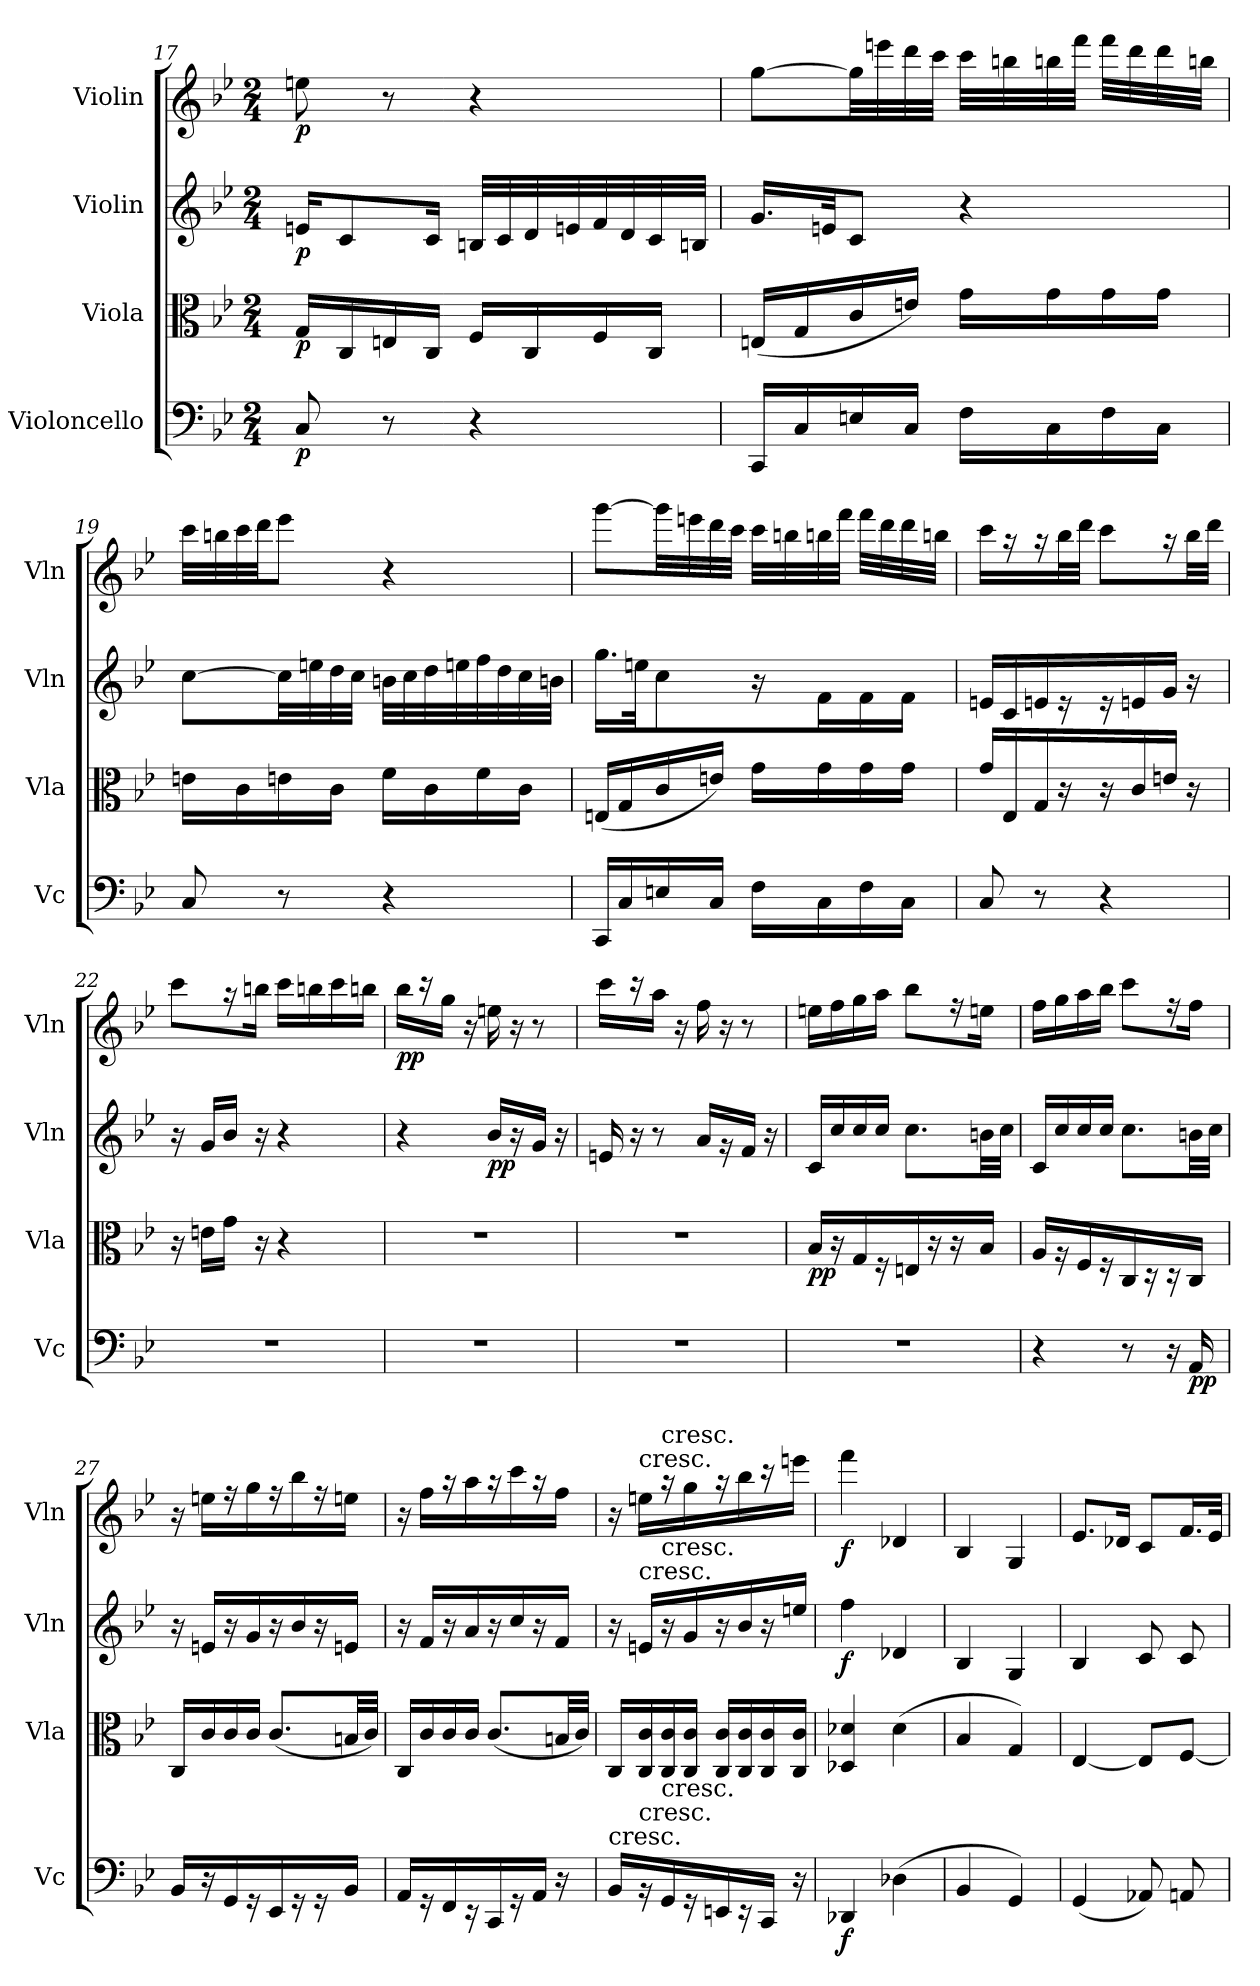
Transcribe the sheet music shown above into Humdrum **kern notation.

**kern	**dynam	**kern	**dynam	**kern	**dynam	**kern	**dynam
*part4	*part4	*part3	*part3	*part2	*part2	*part1	*part1
*staff4	*staff4	*staff3	*staff3	*staff2	*staff2	*staff1	*staff1
*I"Violoncello	*	*I"Viola	*	*I"Violin	*	*I"Violin	*
*I'Vc	*	*I'Vla	*	*I'Vln	*	*I'Vln	*
*clefF4	*	*clefC3	*	*clefG2	*	*clefG2	*
*k[b-e-]	*	*k[b-e-]	*	*k[b-e-]	*	*k[b-e-]	*
*M2/4	*	*M2/4	*	*M2/4	*	*M2/4	*
=17	=17	=17	=17	=17	=17	=17	=17
8C/	p	16G/LL	p	16en/KL	p	8een\	p
.	.	16C/	.	8c/	.	.	.
8r	.	16En/	.	.	.	8r	.
.	.	16C/JJ	.	16c/Jk	.	.	.
4r	.	16F/LL	.	32Bn/LLL	.	4r	.
.	.	.	.	32c/	.	.	.
.	.	16C/	.	32d/	.	.	.
.	.	.	.	32en/	.	.	.
.	.	16F/	.	32f/	.	.	.
.	.	.	.	32d/	.	.	.
.	.	16C/JJ	.	32c/	.	.	.
.	.	.	.	32Bn/JJJ	.	.	.
=18	=18	=18	=18	=18	=18	=18	=18
16CC/LL	.	(16En/LL	.	16.g/LL	.	[8gg\L	.
16C/	.	16G/	.	.	.	.	.
.	.	.	.	32en/JK	.	.	.
16En/	.	16c/	.	8c/J	.	32gg\LL]	.
.	.	.	.	.	.	32eeen\	.
16C/JJ	.	16en/JJ)	.	.	.	32ddd\	.
.	.	.	.	.	.	32ccc\JJJ	.
16F\LL	.	16g\LL	.	4r	.	32ccc\LLL	.
.	.	.	.	.	.	32bbn\	.
16C\	.	16g\	.	.	.	32bbn\	.
.	.	.	.	.	.	32fff\JJJ	.
16F\	.	16g\	.	.	.	32fff\LLL	.
.	.	.	.	.	.	32ddd\	.
16C\JJ	.	16g\JJ	.	.	.	32ddd\	.
.	.	.	.	.	.	32bbn\JJJ	.
=19	=19	=19	=19	=19	=19	=19	=19
8C/	.	16en\LL	.	[8cc\L	.	32ccc\LLL	.
.	.	.	.	.	.	32bbn\	.
.	.	16c\	.	.	.	32ccc\	.
.	.	.	.	.	.	32ddd\JJ	.
8r	.	16en\	.	32cc\LL]	.	8eee-\J	.
.	.	.	.	32een\	.	.	.
.	.	16c\JJ	.	32dd\	.	.	.
.	.	.	.	32cc\JJJ	.	.	.
4r	.	16f\LL	.	32bn\LLL	.	4r	.
.	.	.	.	32cc\	.	.	.
.	.	16c\	.	32dd\	.	.	.
.	.	.	.	32een\	.	.	.
.	.	16f\	.	32ff\	.	.	.
.	.	.	.	32dd\	.	.	.
.	.	16c\JJ	.	32cc\	.	.	.
.	.	.	.	32bn\JJJ	.	.	.
=20	=20	=20	=20	=20	=20	=20	=20
16CC/LL	.	(16En/LL	.	16.gg\LL	.	[8ggg\L	.
16C/	.	16G/	.	.	.	.	.
.	.	.	.	32een\JK	.	.	.
16En/	.	16c/	.	8cc\	.	32ggg\LL]	.
.	.	.	.	.	.	32eeen\	.
16C/JJ	.	16en/JJ)	.	.	.	32ddd\	.
.	.	.	.	.	.	32ccc\JJJ	.
16F\LL	.	16g\LL	.	16r	.	32ccc\LLL	.
.	.	.	.	.	.	32bbn\	.
16C\	.	16g\	.	16f\L	.	32bbn\	.
.	.	.	.	.	.	32fff\JJJ	.
16F\	.	16g\	.	16f\	.	32fff\LLL	.
.	.	.	.	.	.	32ddd\	.
16C\JJ	.	16g\JJ	.	16f\JJ	.	32ddd\	.
.	.	.	.	.	.	32bbn\JJJ	.
=21	=21	=21	=21	=21	=21	=21	=21
8C/	.	16g/LL	.	16en/LL	.	16ccc\LL	.
.	.	16E-/	.	16c/	.	16r	.
8r	.	16G/	.	16en/	.	16r	.
.	.	16r	.	16r	.	32bb-\L	.
.	.	.	.	.	.	32ddd\JJJ	.
4r	.	16r	.	16r	.	8ccc\L	.
.	.	16c/	.	16en/	.	.	.
.	.	16en/JJ	.	16g/JJ	.	16r	.
.	.	16r	.	16r	.	32bb-\LL	.
.	.	.	.	.	.	32ddd\JJJ	.
=22	=22	=22	=22	=22	=22	=22	=22
2r	.	16r	.	16r	.	8ccc\L	.
.	.	16en\LL	.	16g/LL	.	.	.
.	.	16g\JJ	.	16b-/JJ	.	16r	.
.	.	16r	.	16r	.	16bbn\Jk	.
.	.	4r	.	4r	.	16ccc\LL	.
.	.	.	.	.	.	16bbn\	.
.	.	.	.	.	.	16ccc\	.
.	.	.	.	.	.	16bbn\JJ	.
=23	=23	=23	=23	=23	=23	=23	=23
2r	.	2r	.	4r	.	16bb-\LL	pp
.	.	.	.	.	.	16r	.
.	.	.	.	.	.	16gg\JJ	.
.	.	.	.	.	.	16r	.
.	.	.	.	16b-/LL	pp	16een\	.
.	.	.	.	16r	.	16r	.
.	.	.	.	16g/JJ	.	8r	.
.	.	.	.	16r	.	.	.
=24	=24	=24	=24	=24	=24	=24	=24
2r	.	2r	.	16en/	.	16ccc\LL	.
.	.	.	.	16r	.	16r	.
.	.	.	.	8r	.	16aa\JJ	.
.	.	.	.	.	.	16r	.
.	.	.	.	16a/LL	.	16ff\	.
.	.	.	.	16r	.	16r	.
.	.	.	.	16f/JJ	.	8r	.
.	.	.	.	16r	.	.	.
=25	=25	=25	=25	=25	=25	=25	=25
2r	.	16B-/LL	pp	16c/LL	.	16een\LL	.
.	.	16r	.	16cc/	.	16ff\	.
.	.	16G/	.	16cc/	.	16gg\	.
.	.	16r	.	16cc/JJ	.	16aa\JJ	.
.	.	16En/	.	8.cc\L	.	8bb-\L	.
.	.	16r	.	.	.	.	.
.	.	16r	.	.	.	16r	.
.	.	16B-/JJ	.	32bn\LL	.	16een\Jk	.
.	.	.	.	32cc\JJJ	.	.	.
=26	=26	=26	=26	=26	=26	=26	=26
4r	.	16A/LL	.	16c/LL	.	16ff\LL	.
.	.	16r	.	16cc/	.	16gg\	.
.	.	16F/	.	16cc/	.	16aa\	.
.	.	16r	.	16cc/JJ	.	16bb-\JJ	.
8r	.	16C/	.	8.cc\L	.	8ccc\L	.
.	.	16r	.	.	.	.	.
16r	.	16r	.	.	.	16r	.
16AA/	pp	16C/JJ	.	32bn\LL	.	16ff\Jk	.
.	.	.	.	32cc\JJJ	.	.	.
=27	=27	=27	=27	=27	=27	=27	=27
16BB-/LL	.	16C/LL	.	16r	.	16r	.
16r	.	16c/	.	16en/LL	.	16een\LL	.
16GG/	.	16c/	.	16r	.	16r	.
16r	.	16c/JJ	.	16g/	.	16gg\	.
16EE-/	.	(8.c/L	.	16r	.	16r	.
16r	.	.	.	16b-/	.	16bb-\	.
16r	.	.	.	16r	.	16r	.
16BB-/JJ	.	32Bn/LL	.	16en/JJ	.	16een\JJ	.
.	.	32c/JJJ)	.	.	.	.	.
=28	=28	=28	=28	=28	=28	=28	=28
16AA/LL	.	16C/LL	.	16r	.	16r	.
16r	.	16c/	.	16f/LL	.	16ff\LL	.
16FF/	.	16c/	.	16r	.	16r	.
16r	.	16c/JJ	.	16a/	.	16aa\	.
16CC/	.	(8.c/L	.	16r	.	16r	.
16r	.	.	.	16cc/	.	16ccc\	.
16AA/JJ	.	.	.	16r	.	16r	.
16r	.	32Bn/LL	.	16f/JJ	.	16ff\JJ	.
.	.	32c/JJJ)	.	.	.	.	.
=29	=29	=29	=29	=29	=29	=29	=29
!LO:TX:t=cresc.	!	!	!	!	!	!	!
16BB-/LL	.	16C/LL	.	16r	.	16r	.
!	!	!	!	!	!	!LO:TX:t=cresc.	!
!	!	!	!	!LO:TX:t=cresc.	!	!	!
!LO:TX:t=cresc.	!	!	!	!	!	!	!
16r	.	16C/ 16c/	.	16en/LL	.	16een\LL	.
!	!	!	!	!	!	!LO:TX:t=cresc.	!
!	!	!	!	!LO:TX:t=cresc.	!	!	!
!LO:TX:t=cresc.	!	!	!	!	!	!	!
16GG/	.	16C/ 16c/	.	16r	.	16r	.
16r	.	16C/ 16c/JJ	.	16g/	.	16gg\	.
16EEn/	.	16C/ 16c/LL	.	16r	.	16r	.
16r	.	16C/ 16c/	.	16b-/	.	16bb-\	.
16CC/JJ	.	16C/ 16c/	.	16r	.	16r	.
16r	.	16C/ 16c/JJ	.	16een/JJ	.	16eeen\JJ	.
=30	=30	=30	=30	=30	=30	=30	=30
4DD-X/	f	4D-X/ 4d-X/	.	4ff\	f	4fff\	f
(4D-X\	.	(4d-\	.	4d-X/	.	4d-X/	.
=31	=31	=31	=31	=31	=31	=31	=31
4BB-/	.	4B-/	.	4B-/	.	4B-/	.
4GG/)	.	4G/)	.	4G/	.	4G/	.
=32	=32	=32	=32	=32	=32	=32	=32
(4GG/	.	[4E-/	.	4B-/	.	8.e-/L	.
.	.	.	.	.	.	16d-X/Jk	.
8AA-X/)	.	8E-/L]	.	8c/	.	8c/L	.
8AAn/	.	[8F/J	.	8c/	.	16.f/L	.
.	.	.	.	.	.	32e-/JJk	.
=	=	=	=	=	=	=	=
*-	*-	*-	*-	*-	*-	*-	*-
